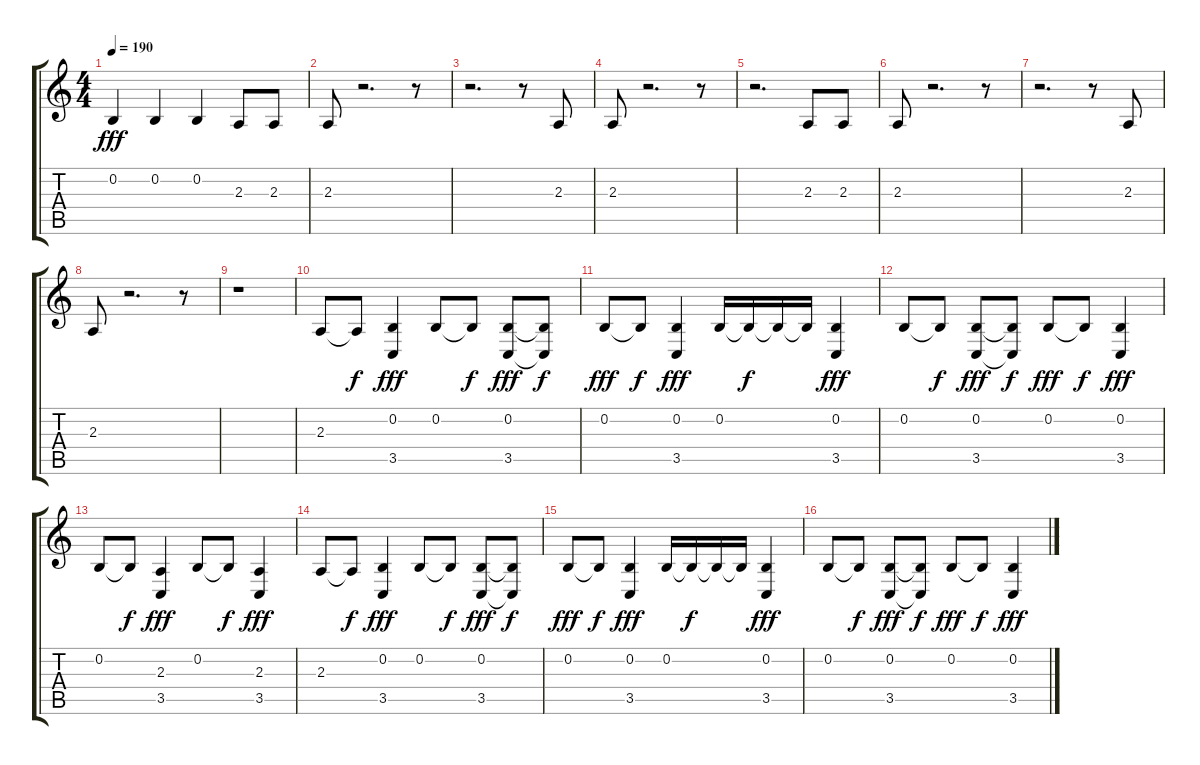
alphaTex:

\track "" {instrument dulcimer}
\staff {score tabs}
\tuning (E4 B3 G3 D3 A2 E2) {hide}
\ts (4 4)
\tempo 190
\clef g2
\ks c
0.2.4{dy fff instrument dulcimer} 0.2.4 0.2.4 2.3.8 2.3.8 |
2.3.8 r.2{d} r.8 |
r.2{d} r.8 2.3.8 |
2.3.8 r.2{d} r.8 |
r.2{d} 2.3.8 2.3.8 |
2.3.8 r.2{d} r.8 |
r.2{d} r.8 2.3.8 |
2.3.8 r.2{d} r.8 |
r.1 |
2.3.8 2.3{t}.8{dy f} (0.2 3.5).4{dy fff} 0.2.8 0.2{t}.8{dy f} (0.2 3.5).8{dy fff} (0.2{t} 3.5{t}).8{dy f} |
0.2.8{dy fff} 0.2{t}.8{dy f} (0.2 3.5).4{dy fff} 0.2.16 0.2{t}.16{dy f} 0.2{t}.16 0.2{t}.16 (0.2 3.5).4{dy fff} |
0.2.8 0.2{t}.8{dy f} (0.2 3.5).8{dy fff} (0.2{t} 3.5{t}).8{dy f} 0.2.8{dy fff} 0.2{t}.8{dy f} (0.2 3.5).4{dy fff} |
0.2.8 0.2{t}.8{dy f} (2.3 3.5).4{dy fff} 0.2.8 0.2{t}.8{dy f} (2.3 3.5).4{dy fff} |
2.3.8 2.3{t}.8{dy f} (0.2 3.5).4{dy fff} 0.2.8 0.2{t}.8{dy f} (0.2 3.5).8{dy fff} (0.2{t} 3.5{t}).8{dy f} |
0.2.8{dy fff} 0.2{t}.8{dy f} (0.2 3.5).4{dy fff} 0.2.16 0.2{t}.16{dy f} 0.2{t}.16 0.2{t}.16 (0.2 3.5).4{dy fff} |
0.2.8 0.2{t}.8{dy f} (0.2 3.5).8{dy fff} (0.2{t} 3.5{t}).8{dy f} 0.2.8{dy fff} 0.2{t}.8{dy f} (0.2 3.5).4{dy fff}
